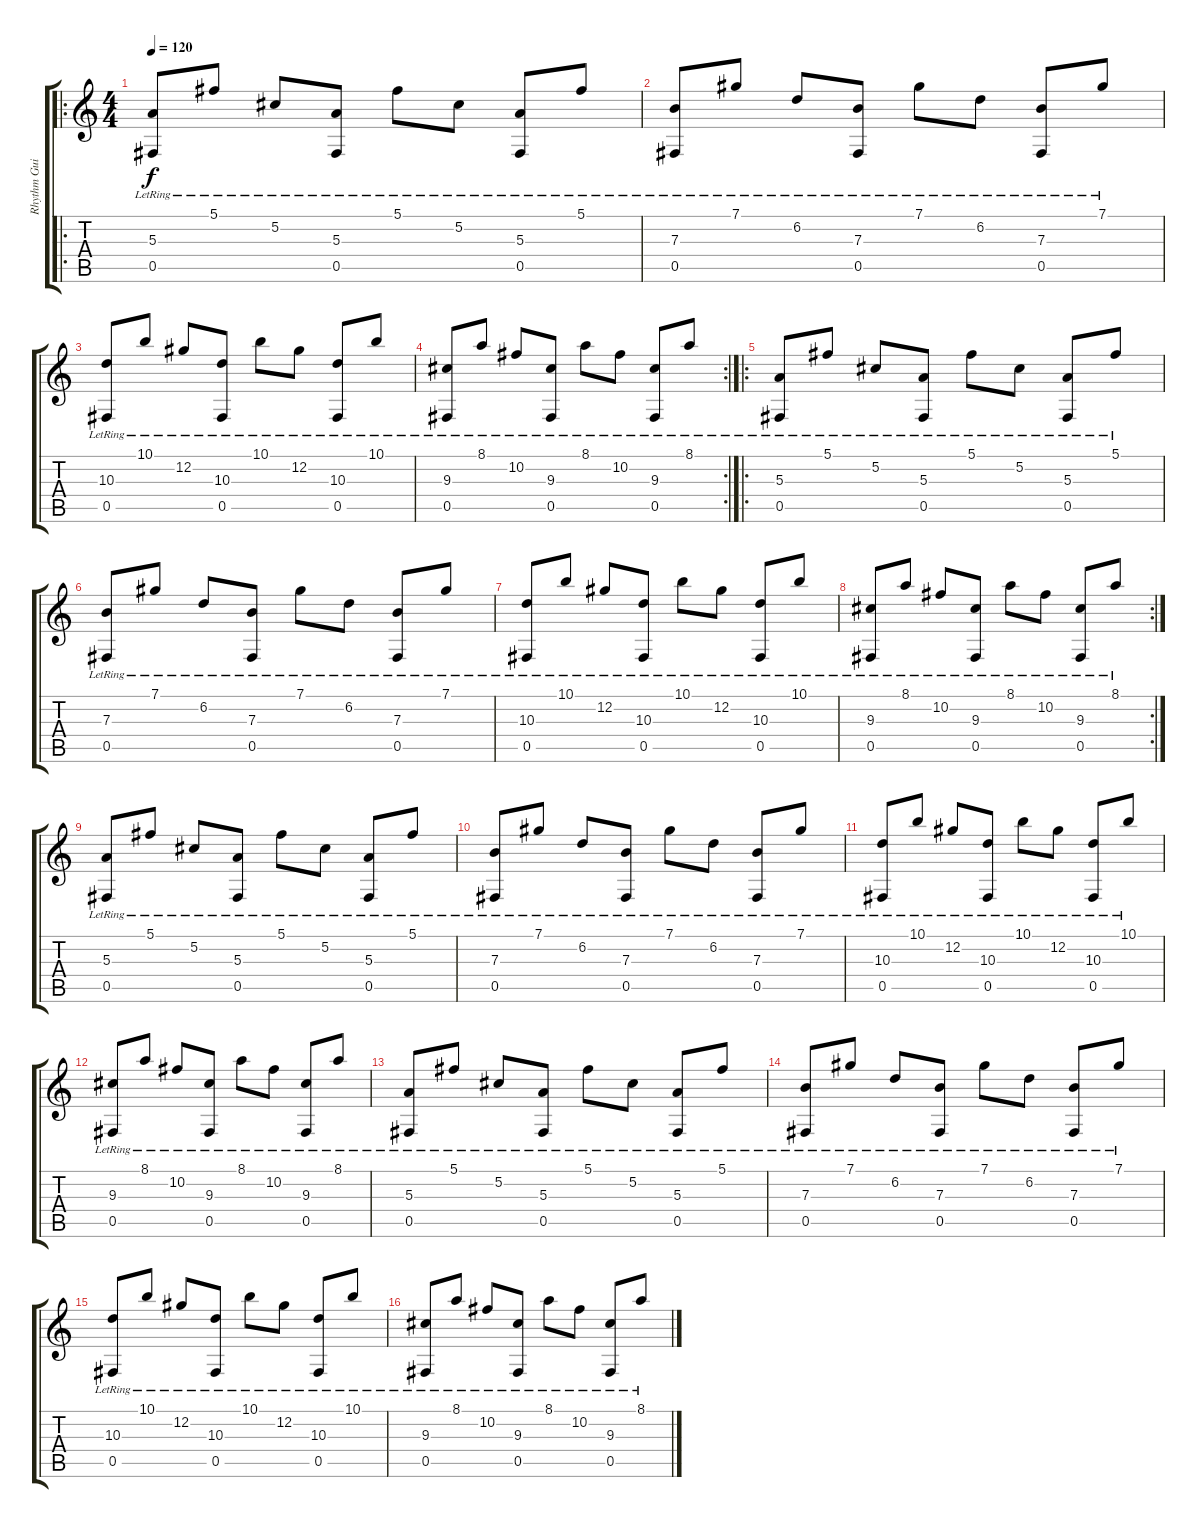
\track ("Rhythm Guitar 1" "Rhythm Gui") {instrument acousticguitarnylon}
\staff {score tabs}
\tuning (Db4 Ab3 E3 B2 Gb2 Db2) {hide}
\ro
\ts (4 4)
\tempo 120
\clef g2
\ks c
(5.3{lr} 0.5{lr}).8{dy f} 5.1{lr}.8 5.2{lr}.8 (5.3{lr} 0.5{lr}).8 5.1{lr}.8 5.2{lr}.8 (5.3{lr} 0.5{lr}).8 5.1{lr}.8 |
(7.3{lr} 0.5{lr}).8 7.1{lr}.8 6.2{lr}.8 (7.3{lr} 0.5{lr}).8 7.1{lr}.8 6.2{lr}.8 (7.3{lr} 0.5{lr}).8 7.1{lr}.8 |
(10.3{lr} 0.5{lr}).8 10.1{lr}.8 12.2{lr}.8 (10.3{lr} 0.5{lr}).8 10.1{lr}.8 12.2{lr}.8 (10.3{lr} 0.5{lr}).8 10.1{lr}.8 |
\rc 2
(9.3{lr} 0.5{lr}).8 8.1{lr}.8 10.2{lr}.8 (9.3{lr} 0.5{lr}).8 8.1{lr}.8 10.2{lr}.8 (9.3{lr} 0.5{lr}).8 8.1{lr}.8 |
\ro
(5.3{lr} 0.5{lr}).8 5.1{lr}.8 5.2{lr}.8 (5.3{lr} 0.5{lr}).8 5.1{lr}.8 5.2{lr}.8 (5.3{lr} 0.5{lr}).8 5.1{lr}.8 |
(7.3{lr} 0.5{lr}).8 7.1{lr}.8 6.2{lr}.8 (7.3{lr} 0.5{lr}).8 7.1{lr}.8 6.2{lr}.8 (7.3{lr} 0.5{lr}).8 7.1{lr}.8 |
(10.3{lr} 0.5{lr}).8 10.1{lr}.8 12.2{lr}.8 (10.3{lr} 0.5{lr}).8 10.1{lr}.8 12.2{lr}.8 (10.3{lr} 0.5{lr}).8 10.1{lr}.8 |
\rc 2
(9.3{lr} 0.5{lr}).8 8.1{lr}.8 10.2{lr}.8 (9.3{lr} 0.5{lr}).8 8.1{lr}.8 10.2{lr}.8 (9.3{lr} 0.5{lr}).8 8.1{lr}.8 |
(5.3{lr} 0.5{lr}).8 5.1{lr}.8 5.2{lr}.8 (5.3{lr} 0.5{lr}).8 5.1{lr}.8 5.2{lr}.8 (5.3{lr} 0.5{lr}).8 5.1{lr}.8 |
(7.3{lr} 0.5{lr}).8 7.1{lr}.8 6.2{lr}.8 (7.3{lr} 0.5{lr}).8 7.1{lr}.8 6.2{lr}.8 (7.3{lr} 0.5{lr}).8 7.1{lr}.8 |
(10.3{lr} 0.5{lr}).8 10.1{lr}.8 12.2{lr}.8 (10.3{lr} 0.5{lr}).8 10.1{lr}.8 12.2{lr}.8 (10.3{lr} 0.5{lr}).8 10.1{lr}.8 |
(9.3{lr} 0.5{lr}).8 8.1{lr}.8 10.2{lr}.8 (9.3{lr} 0.5{lr}).8 8.1{lr}.8 10.2{lr}.8 (9.3{lr} 0.5{lr}).8 8.1{lr}.8 |
(5.3{lr} 0.5{lr}).8 5.1{lr}.8 5.2{lr}.8 (5.3{lr} 0.5{lr}).8 5.1{lr}.8 5.2{lr}.8 (5.3{lr} 0.5{lr}).8 5.1{lr}.8 |
(7.3{lr} 0.5{lr}).8 7.1{lr}.8 6.2{lr}.8 (7.3{lr} 0.5{lr}).8 7.1{lr}.8 6.2{lr}.8 (7.3{lr} 0.5{lr}).8 7.1{lr}.8 |
(10.3{lr} 0.5{lr}).8 10.1{lr}.8 12.2{lr}.8 (10.3{lr} 0.5{lr}).8 10.1{lr}.8 12.2{lr}.8 (10.3{lr} 0.5{lr}).8 10.1{lr}.8 |
(9.3{lr} 0.5{lr}).8 8.1{lr}.8 10.2{lr}.8 (9.3{lr} 0.5{lr}).8 8.1{lr}.8 10.2{lr}.8 (9.3{lr} 0.5{lr}).8 8.1{lr}.8
